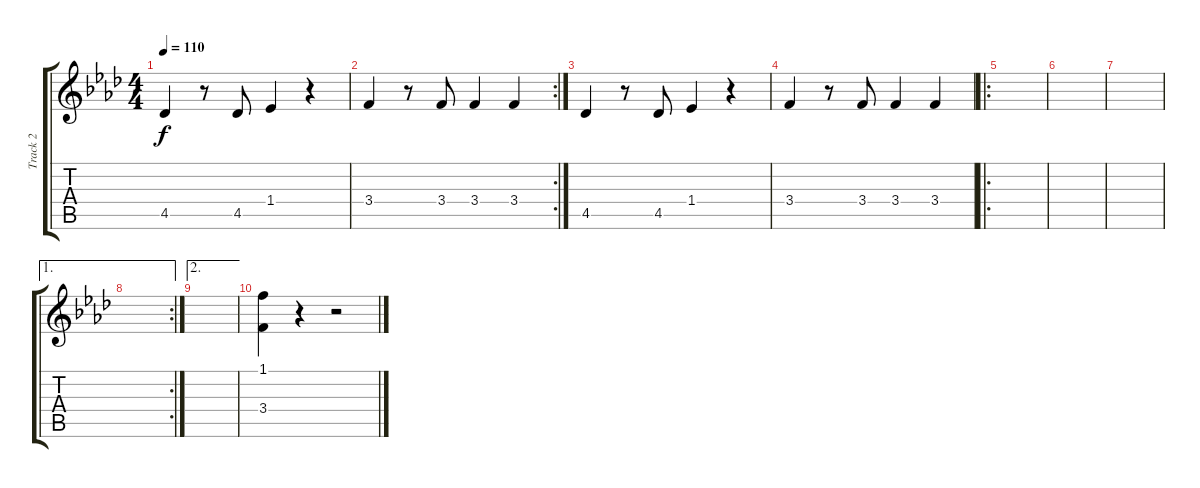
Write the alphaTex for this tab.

\track ("Track 2" "Track 2") {instrument acousticguitarnylon}
\staff {score tabs}
\tuning (E4 B3 G3 D3 A2 E2) {hide}
\ts (4 4)
\tempo 110
\clef g2
\ks ab
4.5.4{dy f} r.8 4.5.8 1.4.4 r.4 |
\rc 2
3.4.4 r.8 3.4.8 3.4.4 3.4.4 |
4.5.4 r.8 4.5.8 1.4.4 r.4 |
3.4.4 r.8 3.4.8 3.4.4 3.4.4 |
\ro
\section ("" "")
|
|
|
\ae 1
\rc 2
|
\ae 2
|
(1.1 3.4).4 r.4 r.2
